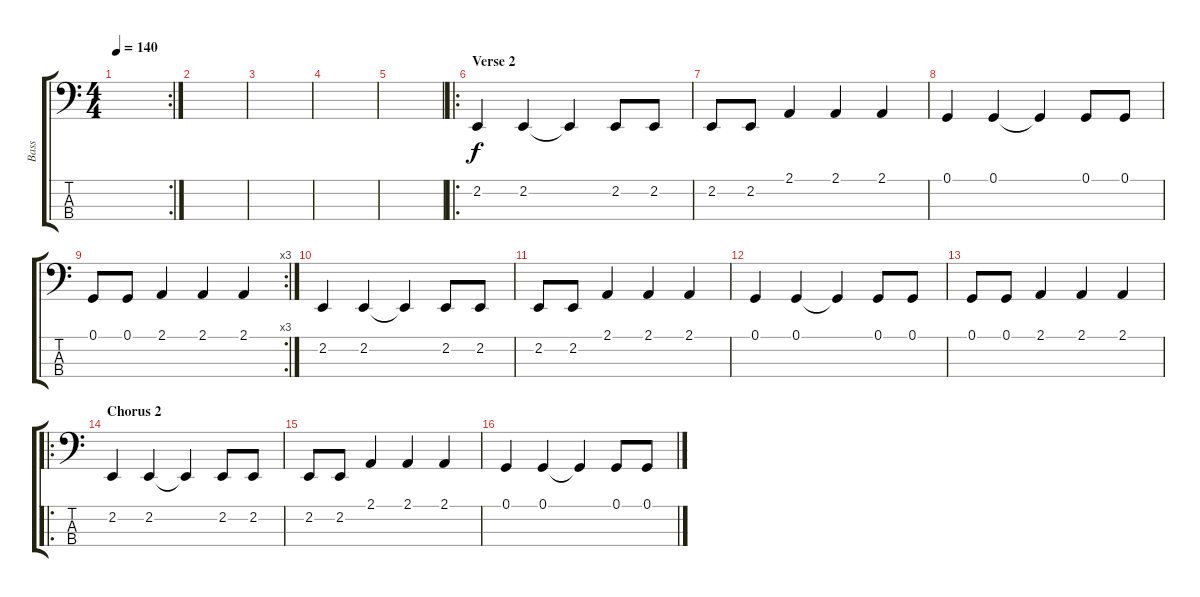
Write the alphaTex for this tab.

\track ("Bass " "Bass ") {instrument lead8bassandlead}
\staff {score tabs}
\tuning (G2 D2 A1 E1) {hide}
\rc 2
\ts (4 4)
\tempo 140
\clef f4
\ks c
|
|
|
|
|
\ro
\section ("" "Verse 2")
2.2.4 2.2.4 2.2{t}.4 2.2.8 2.2.8 |
2.2.8 2.2.8 2.1.4 2.1.4 2.1.4 |
0.1.4 0.1.4 0.1{t}.4 0.1.8 0.1.8 |
\rc 3
0.1.8 0.1.8 2.1.4 2.1.4 2.1.4 |
2.2.4 2.2.4 2.2{t}.4 2.2.8 2.2.8 |
2.2.8 2.2.8 2.1.4 2.1.4 2.1.4 |
0.1.4 0.1.4 0.1{t}.4 0.1.8 0.1.8 |
0.1.8 0.1.8 2.1.4 2.1.4 2.1.4 |
\ro
\section ("" "Chorus 2")
2.2.4 2.2.4 2.2{t}.4 2.2.8 2.2.8 |
2.2.8 2.2.8 2.1.4 2.1.4 2.1.4 |
0.1.4 0.1.4 0.1{t}.4 0.1.8 0.1.8
